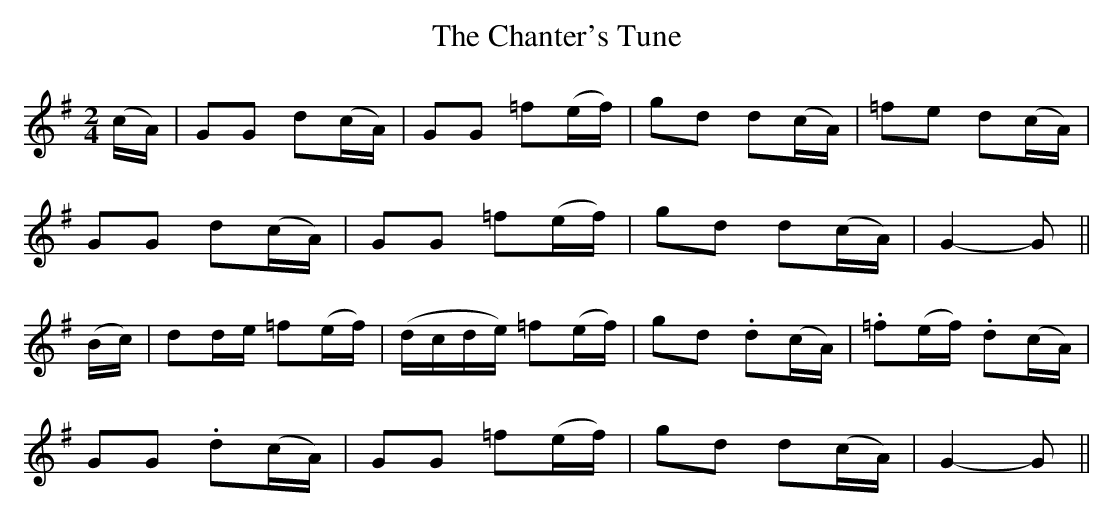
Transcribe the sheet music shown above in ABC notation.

X:1
T: The Chanter's Tune
M: 2/4
L: 1/8
K: G
(c/A/)|GG ">"d(c/A/)|GG ">"=f(e/f/)|gd ">"d(c/A/)|=fe d(c/A/)|
GG ">"d(c/A/)|GG ">"=f(e/f/)|gd d(c/A/)|G2- G||
(B/c/)|dd/e/ ">"=f(e/f/)|(d/c/d/e/) ">"=f(e/f/)|gd .d(c/A/)|.=f(e/f/) .d(c/A/)|
GG .d(c/A/)|GG ">"=f(e/f/)|gd d(c/A/)|G2- G||
